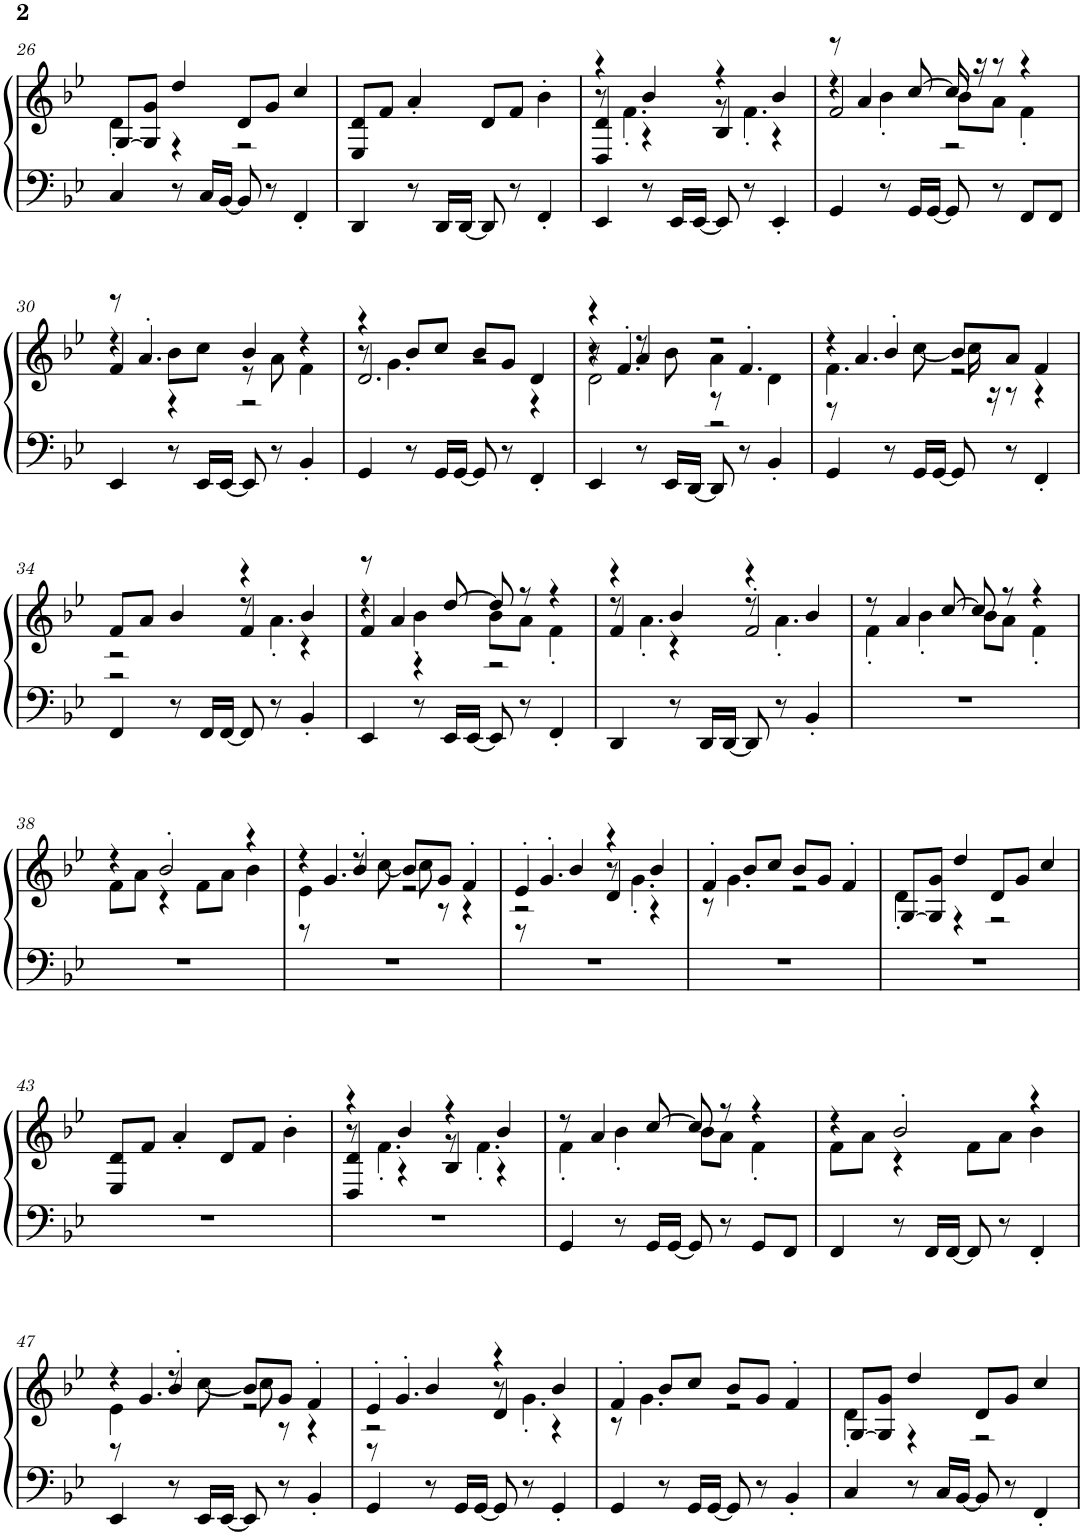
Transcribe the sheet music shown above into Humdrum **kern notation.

**kern	**kern
*part1	*part1
*staff2	*staff1
*I"Фортепиано, key	*
!!LO:PB:g=z
*clefF4	*clefG2
*k[b-e-]	*k[b-e-]
*M4/4	*M4/4
=26	=26
*	*^
4C/	[8G/L	4d'\
.	8G/] 8g/J	.
8r	4dd/	4r
16C/LL	.	.
[16BB-/JJ	.	.
8BB-/]	8d/L	2r
8r	8g/J	.
4FF'/	4cc/	.
*	*v	*v
=27	=27
4DD/	8E-/ 8d/L
.	8f/J
8r	4a'/
16DD/LL	.
[16DD/JJ	.
8DD/]	8d/L
8r	8f/J
4FF'/	4b-'\
=28	=28
*	*^
*	*	*^
4EE-/	4r	8r	4D/ 4d/
.	.	4.f'\	.
8r	4b-/	.	4r
16EE-/LL	.	.	.
[16EE-/JJ	.	.	.
8EE-/]	4r	8r	4B-/
8r	.	4.f'\	.
4EE-'/	4b-/	.	4r
=29	=29	=29	=29
4GG/	8r	4r	2f/
.	4a/	.	.
8r	.	4b-'\	.
16GG/LL	[8cc/	.	.
[16GG/JJ	.	.	.
8GG/]	16cc/]	8b-\L	2r
.	16r	.	.
8r	8r	8a\J	.
8FF/L	4r	4f'\	.
8FF/J	.	.	.
!!LO:LB:g=z	!!	!!
=30	=30	=30	=30
4EE-/	8r	4r	4f/
.	4.a'/	.	.
8r	.	8b-\L	4r
16EE-/LL	.	8cc\J	.
[16EE-/JJ	.	.	.
8EE-/]	4b-/	8r	2r
8r	.	8a\	.
4BB-'/	4r	4f\	.
=31	=31	=31	=31
4GG/	4r	8r	2.d/
.	.	4.g\	.
8r	8b-/L	.	.
16GG/LL	8cc/J	.	.
[16GG/JJ	.	.	.
8GG/]	8b-/L	2r	.
8r	8g/J	.	.
4FF'/	4d/	.	4r
=32	=32	=32	=32
*	*	*	*^
4EE-/	4r	4r	8r	2d\
.	.	.	4.f'/	.
8r	4a/	8r	.	.
16EE-/LL	.	8b-\	.	.
[16DD/JJ	.	.	.	.
8DD/]	2r	4a'\	8r	2r
8r	.	.	4.f'/	.
4BB-'/	.	4d\	.	.
*	*	*	*v	*v
=33	=33	=33	=33
4GG/	4r	4.f\	8r
.	.	.	4.a/
8r	4b-'/	.	.
16GG/LL	.	[8cc\	.
[16GG/JJ	.	.	.
8GG/]	8b-/L	16cc\]	2r
.	.	16r	.
8r	8a/J	8r	.
4FF'/	4f/	4r	.
!!LO:LB:g=z	!!	!!
=34	=34	=34	=34
4FF/	8f/L	2r	2r
.	8a/J	.	.
8r	4b-/	.	.
16FF/LL	.	.	.
[16FF/JJ	.	.	.
8FF/]	4r	8r	4f/
8r	.	4.a'\	.
4BB-'/	4b-/	.	4r
=35	=35	=35	=35
4EE-/	8r	4r	4f/
.	4a/	.	.
8r	.	4b-'\	4r
16EE-/LL	[8dd/	.	.
[16EE-/JJ	.	.	.
8EE-/]	8dd/]	8b-\L	2r
8r	8r	8a\J	.
4FF'/	4r	4f'\	.
=36	=36	=36	=36
4DD/	4r	8r	4f/
.	.	4.a'\	.
8r	4b-/	.	4r
16DD/LL	.	.	.
[16DD/JJ	.	.	.
8DD/]	4r	8r	2f'/
8r	.	4.a'\	.
4BB-'/	4b-/	.	.
*	*	*v	*v
=37	=37	=37
1r	8r	4f'\
.	4a/	.
.	.	4b-'\
.	[8cc/	.
.	8cc/]	8b-\L
.	8r	8a\J
.	4r	4f'\
!!LO:LB:g=z	!!
=38	=38	=38
1r	4r	8f\L
.	.	8a\J
.	2b-'/	4r
.	.	8f\L
.	.	8a\J
.	4r	4b-\
=39	=39	=39
*	*	*^
1r	4r	4e-\	8r
.	.	.	4.g/
.	4b-'/	8r	.
.	.	[8cc\	.
.	8b-/L	8cc\]	2r
.	8g/J	8r	.
.	4f'/	4r	.
=40	=40	=40	=40
1r	4e-'/	2r	8r
.	.	.	4.g'/
.	4b-/	.	.
.	4r	8r	4d/
.	.	4.g'\	.
.	4b-/	.	4r
*	*	*v	*v
=41	=41	=41
1r	4f'/	8r
.	.	4.g\
.	8b-/L	.
.	8cc/J	.
.	8b-/L	2r
.	8g/J	.
.	4f'/	.
=42	=42	=42
1r	[8G/L	4d'\
.	8G/] 8g/J	.
.	4dd/	4r
.	8d/L	2r
.	8g/J	.
.	4cc/	.
*	*v	*v
!!LO:LB:g=z
=43	=43
1r	8E-/ 8d/L
.	8f/J
.	4a'/
.	8d/L
.	8f/J
.	4b-'\
=44	=44
*	*^
*	*	*^
1r	4r	8r	4D/ 4d/
.	.	4.f'\	.
.	4b-/	.	4r
.	4r	8r	4B-/
.	.	4.f'\	.
.	4b-/	.	4r
*	*	*v	*v
=45	=45	=45
4GG/	8r	4f'\
.	4a/	.
8r	.	4b-'\
16GG/LL	[8cc/	.
[16GG/JJ	.	.
8GG/]	8cc/]	8b-\L
8r	8r	8a\J
8GG/L	4r	4f'\
8FF/J	.	.
=46	=46	=46
4FF/	4r	8f\L
.	.	8a\J
8r	2b-'/	4r
16FF/LL	.	.
[16FF/JJ	.	.
8FF/]	.	8f\L
8r	.	8a\J
4FF'/	4r	4b-\
!!LO:LB:g=z
=47	=47	=47
*	*	*^
4EE-/	4r	4e-\	8r
.	.	.	4.g/
8r	4b-'/	8r	.
16EE-/LL	.	[8cc\	.
[16EE-/JJ	.	.	.
8EE-/]	8b-/L	8cc\]	2r
8r	8g/J	8r	.
4BB-'/	4f'/	4r	.
=48	=48	=48	=48
4GG/	4e-'/	2r	8r
.	.	.	4.g'/
8r	4b-/	.	.
16GG/LL	.	.	.
[16GG/JJ	.	.	.
8GG/]	4r	8r	4d/
8r	.	4.g'\	.
4GG'/	4b-/	.	4r
*	*	*v	*v
=49	=49	=49
4GG/	4f'/	8r
.	.	4.g\
8r	8b-/L	.
16GG/LL	8cc/J	.
[16GG/JJ	.	.
8GG/]	8b-/L	2r
8r	8g/J	.
4BB-'/	4f'/	.
=50	=50	=50
4C/	[8G/L	4d'\
.	8G/] 8g/J	.
8r	4dd/	4r
16C/LL	.	.
[16BB-/JJ	.	.
8BB-/]	8d/L	2r
8r	8g/J	.
4FF'/	4cc/	.
*	*v	*v
=	=
*-	*-
